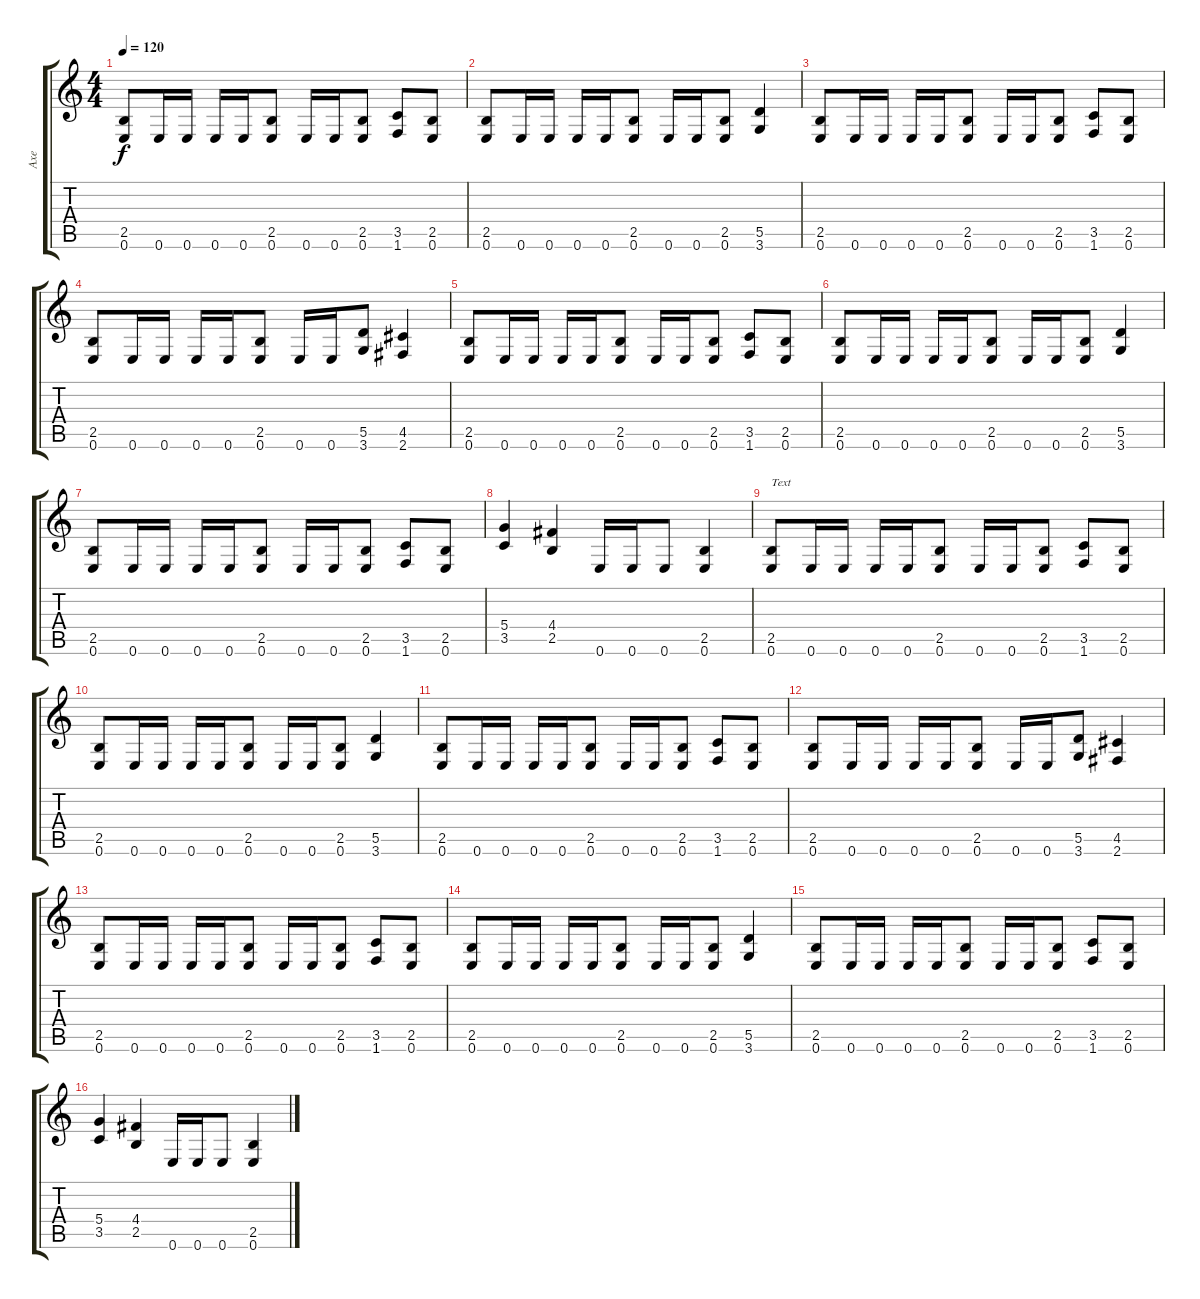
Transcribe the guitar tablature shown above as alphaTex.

\track ("Axe" "Axe") {instrument distortionguitar}
\staff {score tabs}
\tuning (E4 B3 G3 D3 A2 E2) {hide}
\ts (4 4)
\tempo 120
\clef g2
\ks c
(2.5 0.6).8{dy f instrument distortionguitar} 0.6.16 0.6.16 0.6.16 0.6.16 (2.5 0.6).8 0.6.16 0.6.16 (2.5 0.6).8 (3.5 1.6).8 (2.5 0.6).8 |
(2.5 0.6).8 0.6.16 0.6.16 0.6.16 0.6.16 (2.5 0.6).8 0.6.16 0.6.16 (2.5 0.6).8 (5.5 3.6).4 |
(2.5 0.6).8 0.6.16 0.6.16 0.6.16 0.6.16 (2.5 0.6).8 0.6.16 0.6.16 (2.5 0.6).8 (3.5 1.6).8 (2.5 0.6).8 |
(2.5 0.6).8 0.6.16 0.6.16 0.6.16 0.6.16 (2.5 0.6).8 0.6.16 0.6.16 (5.5 3.6).8 (4.5 2.6).4 |
(2.5 0.6).8 0.6.16 0.6.16 0.6.16 0.6.16 (2.5 0.6).8 0.6.16 0.6.16 (2.5 0.6).8 (3.5 1.6).8 (2.5 0.6).8 |
(2.5 0.6).8 0.6.16 0.6.16 0.6.16 0.6.16 (2.5 0.6).8 0.6.16 0.6.16 (2.5 0.6).8 (5.5 3.6).4 |
(2.5 0.6).8 0.6.16 0.6.16 0.6.16 0.6.16 (2.5 0.6).8 0.6.16 0.6.16 (2.5 0.6).8 (3.5 1.6).8 (2.5 0.6).8 |
(5.4 3.5).4 (4.4 2.5).4 0.6.16 0.6.16 0.6.8 (2.5 0.6).4 |
(2.5 0.6).8{txt "Text"} 0.6.16 0.6.16 0.6.16 0.6.16 (2.5 0.6).8 0.6.16 0.6.16 (2.5 0.6).8 (3.5 1.6).8 (2.5 0.6).8 |
(2.5 0.6).8 0.6.16 0.6.16 0.6.16 0.6.16 (2.5 0.6).8 0.6.16 0.6.16 (2.5 0.6).8 (5.5 3.6).4 |
(2.5 0.6).8 0.6.16 0.6.16 0.6.16 0.6.16 (2.5 0.6).8 0.6.16 0.6.16 (2.5 0.6).8 (3.5 1.6).8 (2.5 0.6).8 |
(2.5 0.6).8 0.6.16 0.6.16 0.6.16 0.6.16 (2.5 0.6).8 0.6.16 0.6.16 (5.5 3.6).8 (4.5 2.6).4 |
(2.5 0.6).8 0.6.16 0.6.16 0.6.16 0.6.16 (2.5 0.6).8 0.6.16 0.6.16 (2.5 0.6).8 (3.5 1.6).8 (2.5 0.6).8 |
(2.5 0.6).8 0.6.16 0.6.16 0.6.16 0.6.16 (2.5 0.6).8 0.6.16 0.6.16 (2.5 0.6).8 (5.5 3.6).4 |
(2.5 0.6).8 0.6.16 0.6.16 0.6.16 0.6.16 (2.5 0.6).8 0.6.16 0.6.16 (2.5 0.6).8 (3.5 1.6).8 (2.5 0.6).8 |
(5.4 3.5).4 (4.4 2.5).4 0.6.16 0.6.16 0.6.8 (2.5 0.6).4
